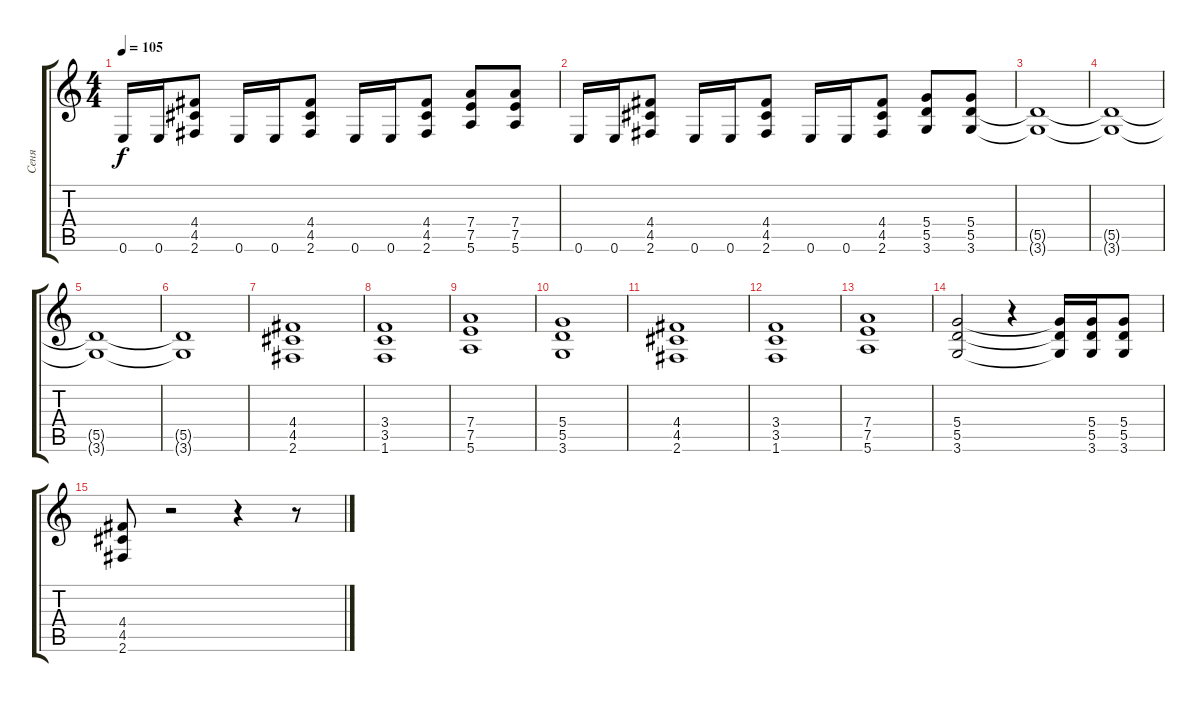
\track ("Сеня" "Сеня") {instrument overdrivenguitar}
\staff {score tabs}
\tuning (E4 B3 G3 D3 A2 E2) {hide}
\ts (4 4)
\tempo 105
\clef g2
\ks c
0.6.16{dy f} 0.6.16 (4.4 4.5 2.6).8 0.6.16 0.6.16 (4.4 4.5 2.6).8 0.6.16 0.6.16 (4.4 4.5 2.6).8 (7.4 7.5 5.6).8 (7.4 7.5 5.6).8 |
0.6.16 0.6.16 (4.4 4.5 2.6).8 0.6.16 0.6.16 (4.4 4.5 2.6).8 0.6.16 0.6.16 (4.4 4.5 2.6).8 (5.4 5.5 3.6).8{beam Up} (5.4 5.5 3.6).8{beam Up} |
(5.5{t} 3.6{t}).1 |
(5.5{t} 3.6{t}).1 |
(5.5{t} 3.6{t}).1 |
(5.5{t} 3.6{t}).1 |
(4.4 4.5 2.6).1 |
(3.4 3.5 1.6).1 |
(7.4 7.5 5.6).1 |
(5.4 5.5 3.6).1 |
(4.4 4.5 2.6).1 |
(3.4 3.5 1.6).1 |
(7.4 7.5 5.6).1 |
(5.4 5.5 3.6).2 r.4 (5.4{t} 5.5{t} 3.6{t}).16 (5.4 5.5 3.6).16 (5.4 5.5 3.6).8 |
(4.4 4.5 2.6).8 r.2 r.4 r.8
